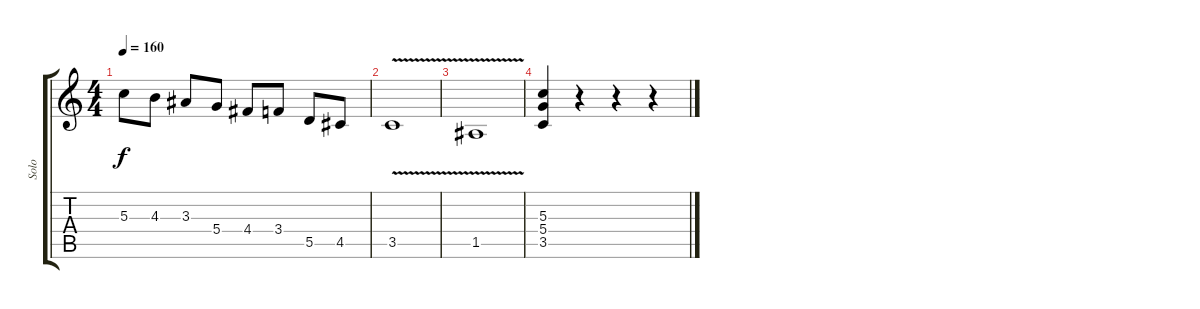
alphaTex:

\track ("Solo" "Solo") {instrument distortionguitar}
\staff {score tabs}
\tuning (E4 B3 G3 D3 A2 E2) {hide}
\ts (4 4)
\tempo 160
\clef g2
\ks c
5.3.8{dy f} 4.3.8 3.3.8 5.4.8 4.4.8 3.4.8 5.5.8 4.5.8 |
3.5{v}.1 |
1.5{v}.1 |
(5.3 5.4 3.5).4 r.4 r.4 r.4
